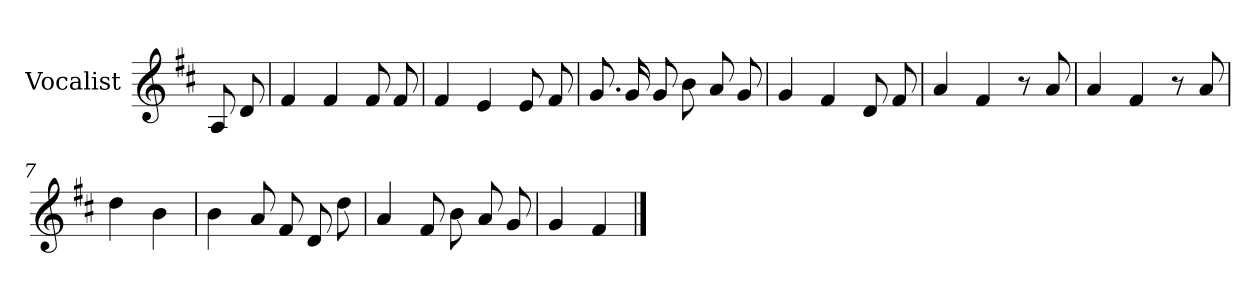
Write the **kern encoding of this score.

**kern
*part1
*staff1
*I"Vocalist
*k[f#c#]
*D:
=
8A
8d
=1
4f#
4f#
8f#
8f#
=2
4f#
4e
8e
8f#
=3
8.g
16g
8g
8b
8a
8g
=4
4g
4f#
8d
8f#
=5
4a
4f#
8r
8a
=6
4a
4f#
8r
8a
=7
4dd
4b
=8
4b
8a
8f#
8d
8dd
=9
4a
8f#
8b
8a
8g
=10
4g
4f#
==
*-
